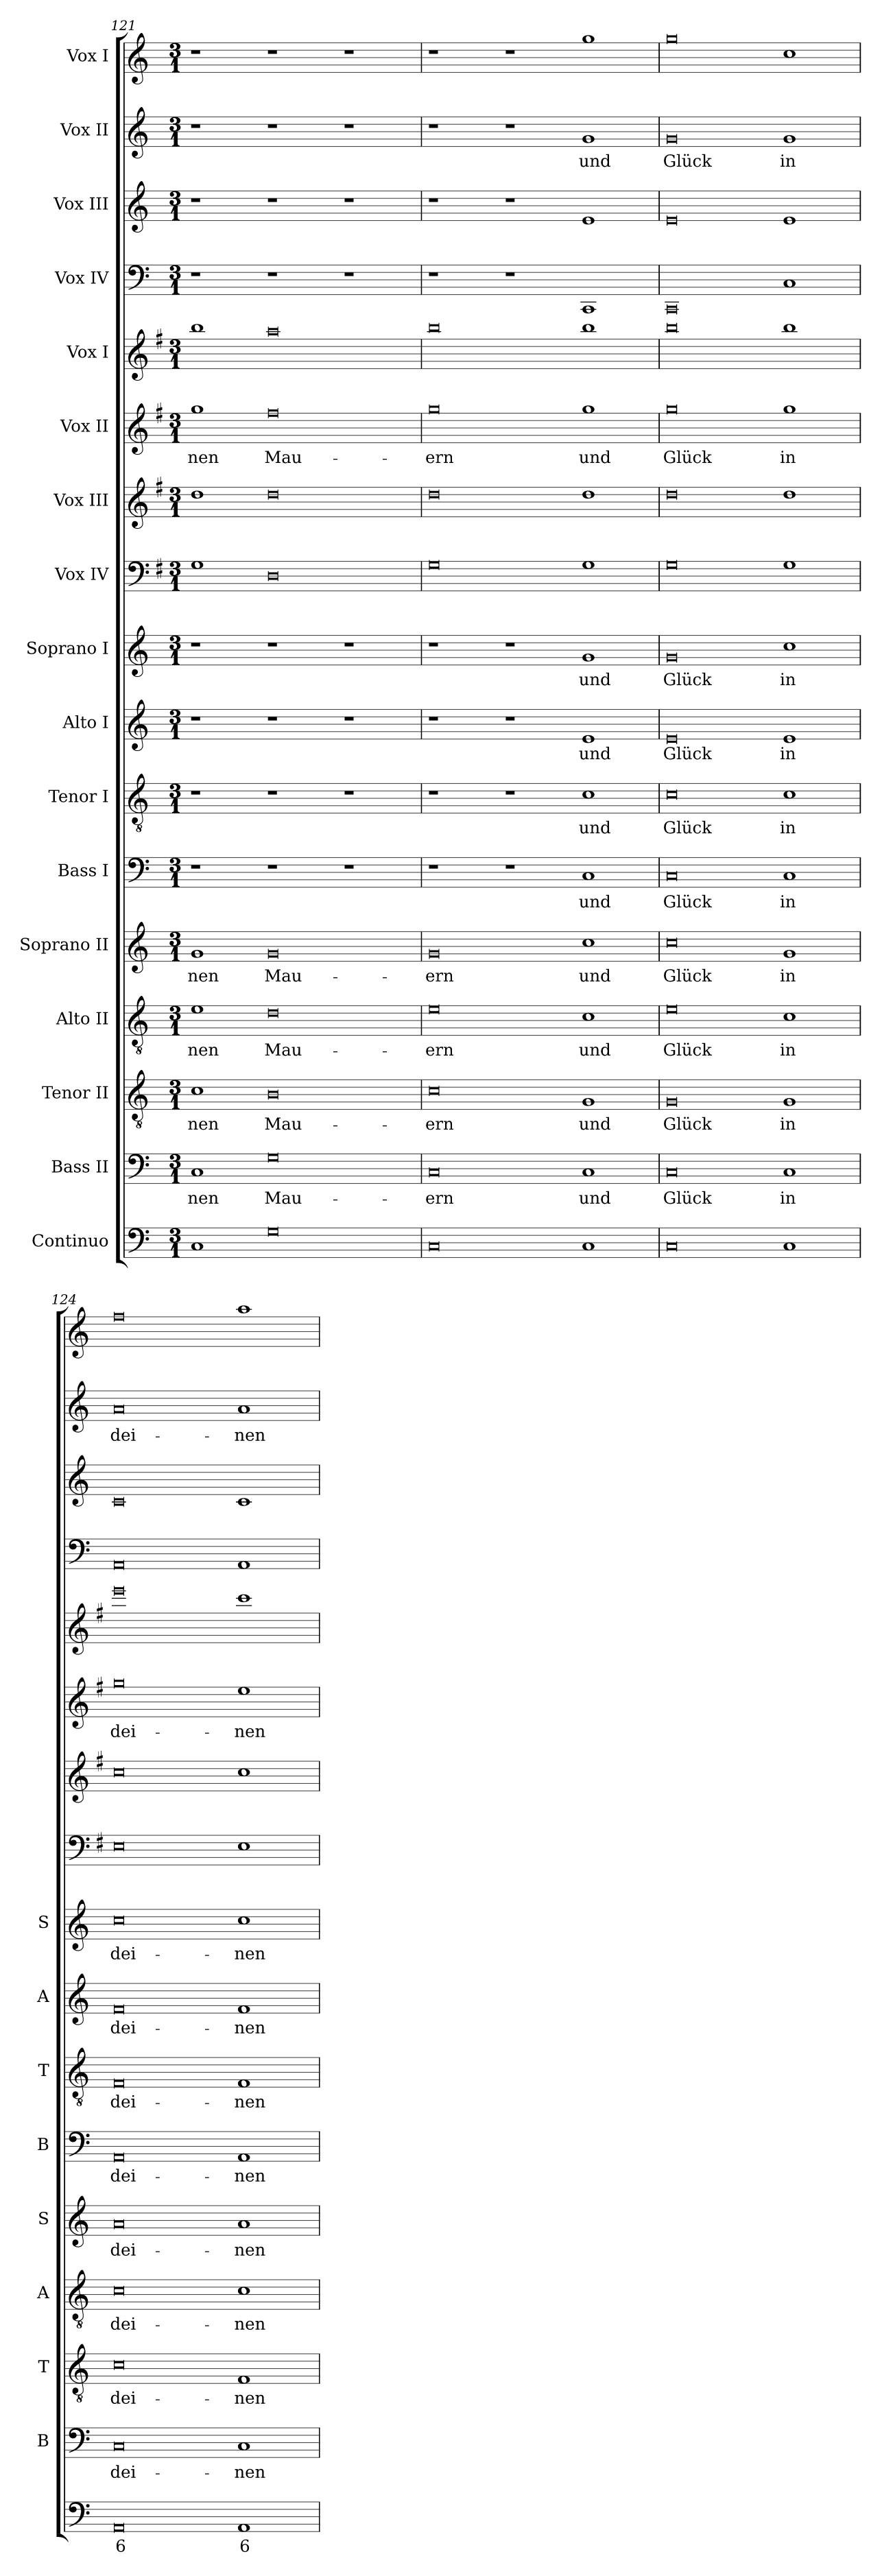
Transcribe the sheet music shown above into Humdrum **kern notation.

**kern	**text	**kern	**text	**kern	**text	**kern	**text	**kern	**text	**kern	**text	**kern	**text	**kern	**text	**kern	**text	**kern	**kern	**kern	**text	**kern	**kern	**kern	**kern	**text	**kern
*part17	*part17	*part16	*part16	*part15	*part15	*part14	*part14	*part13	*part13	*part12	*part12	*part11	*part11	*part10	*part10	*part9	*part9	*part8	*part7	*part6	*part6	*part5	*part4	*part3	*part2	*part2	*part1
*staff17	*staff17	*staff16	*staff16	*staff15	*staff15	*staff14	*staff14	*staff13	*staff13	*staff12	*staff12	*staff11	*staff11	*staff10	*staff10	*staff9	*staff9	*staff8	*staff7	*staff6	*staff6	*staff5	*staff4	*staff3	*staff2	*staff2	*staff1
*I"Continuo	*	*I"Bass II	*	*I"Tenor II	*	*I"Alto II	*	*I"Soprano II	*	*I"Bass I	*	*I"Tenor I	*	*I"Alto I	*	*I"Soprano I	*	*I"Vox IV	*I"Vox III	*I"Vox II	*	*I"Vox I	*I"Vox IV	*I"Vox III	*I"Vox II	*	*I"Vox I
*	*	*I'B	*	*I'T	*	*I'A	*	*I'S	*	*I'B	*	*I'T	*	*I'A	*	*I'S	*	*	*	*	*	*	*	*	*	*	*
*clefF4	*	*clefF4	*	*clefGv2	*	*clefGv2	*	*clefG2	*	*clefF4	*	*clefGv2	*	*clefG2	*	*clefG2	*	*clefF4	*clefG2	*clefG2	*	*clefG2	*clefF4	*clefG2	*clefG2	*	*clefG2
*	*	*	*	*	*	*	*	*	*	*	*	*	*	*	*	*	*	*ITrd4c7	*ITrd4c7	*ITrd4c7	*	*ITrd4c7	*	*	*	*	*
*k[]	*	*k[]	*	*k[]	*	*k[]	*	*k[]	*	*k[]	*	*k[]	*	*k[]	*	*k[]	*	*k[]	*k[]	*k[]	*	*k[]	*k[]	*k[]	*k[]	*	*k[]
*C:	*	*C:	*	*C:	*	*C:	*	*C:	*	*C:	*	*C:	*	*C:	*	*C:	*	*C:	*C:	*C:	*	*C:	*C:	*C:	*C:	*	*C:
*M3/1	*	*M3/1	*	*M3/1	*	*M3/1	*	*M3/1	*	*M3/1	*	*M3/1	*	*M3/1	*	*M3/1	*	*M3/1	*M3/1	*M3/1	*	*M3/1	*M3/1	*M3/1	*M3/1	*	*M3/1
=121	=121	=121	=121	=121	=121	=121	=121	=121	=121	=121	=121	=121	=121	=121	=121	=121	=121	=121	=121	=121	=121	=121	=121	=121	=121	=121	=121
!	!	!	!LO:LY:b	!	!LO:LY:b	!	!LO:LY:b	!	!LO:LY:b	!	!	!	!	!	!	!	!	!	!	!	!LO:LY:b	!	!	!	!	!	!
1C	.	1C	-nen	1c	-nen	1e	-nen	1g	-nen	1r	.	1r	.	1r	.	1r	.	1C	1g	1cc	-nen	1ee	1r	1r	1r	.	1r
!	!	!	!LO:LY:b	!	!LO:LY:b	!	!LO:LY:b	!	!LO:LY:b	!	!	!	!	!	!	!	!	!	!	!	!LO:LY:b	!	!	!	!	!	!
0G	.	0G	Mau-	0B	Mau-	0d	Mau-	0g	Mau-	1r	.	1r	.	1r	.	1r	.	0GG	0g	0b	Mau-	0dd	1r	1r	1r	.	1r
.	.	.	.	.	.	.	.	.	.	1r	.	1r	.	1r	.	1r	.	.	.	.	.	.	1r	1r	1r	.	1r
=122	=122	=122	=122	=122	=122	=122	=122	=122	=122	=122	=122	=122	=122	=122	=122	=122	=122	=122	=122	=122	=122	=122	=122	=122	=122	=122	=122
!	!	!	!LO:LY:b	!	!LO:LY:b	!	!LO:LY:b	!	!LO:LY:b	!	!	!	!	!	!	!	!	!	!	!	!LO:LY:b	!	!	!	!	!	!
0C	.	0C	-ern	0c	-ern	0e	-ern	0g	-ern	1r	.	1r	.	1r	.	1r	.	0C	0g	0cc	-ern	0ee	1r	1r	1r	.	1r
.	.	.	.	.	.	.	.	.	.	1r	.	1r	.	1r	.	1r	.	.	.	.	.	.	1r	1r	1r	.	1r
!	!	!	!LO:LY:b	!	!LO:LY:b	!	!LO:LY:b	!	!LO:LY:b	!	!LO:LY:b	!	!LO:LY:b	!	!LO:LY:b	!	!LO:LY:b	!	!	!	!LO:LY:b	!	!	!	!	!LO:LY:b	!
1C	.	1C	und	1G	und	1c	und	1cc	und	1C	und	1c	und	1e	und	1g	und	1C	1g	1cc	und	1ee	1CC	1e	1g	und	1gg
=123	=123	=123	=123	=123	=123	=123	=123	=123	=123	=123	=123	=123	=123	=123	=123	=123	=123	=123	=123	=123	=123	=123	=123	=123	=123	=123	=123
!	!	!	!LO:LY:b	!	!LO:LY:b	!	!LO:LY:b	!	!LO:LY:b	!	!LO:LY:b	!	!LO:LY:b	!	!LO:LY:b	!	!LO:LY:b	!	!	!	!LO:LY:b	!	!	!	!	!LO:LY:b	!
0C	.	0C	Glück	0G	Glück	0e	Glück	0cc	Glück	0C	Glück	0c	Glück	0e	Glück	0g	Glück	0C	0g	0cc	Glück	0ee	0CC	0e	0g	Glück	0gg
!	!	!	!LO:LY:b	!	!LO:LY:b	!	!LO:LY:b	!	!LO:LY:b	!	!LO:LY:b	!	!LO:LY:b	!	!LO:LY:b	!	!LO:LY:b	!	!	!	!LO:LY:b	!	!	!	!	!LO:LY:b	!
1C	.	1C	in	1G	in	1c	in	1g	in	1C	in	1c	in	1e	in	1cc	in	1C	1g	1cc	in	1ee	1C	1e	1g	in	1cc
=124	=124	=124	=124	=124	=124	=124	=124	=124	=124	=124	=124	=124	=124	=124	=124	=124	=124	=124	=124	=124	=124	=124	=124	=124	=124	=124	=124
!	!LO:LY:b	!	!LO:LY:b	!	!LO:LY:b	!	!LO:LY:b	!	!LO:LY:b	!	!LO:LY:b	!	!LO:LY:b	!	!LO:LY:b	!	!LO:LY:b	!	!	!	!LO:LY:b	!	!	!	!	!LO:LY:b	!
0AA	6	0C	dei-	0c	dei-	0c	dei-	0a	dei-	0AA	dei-	0F	dei-	0f	dei-	0cc	dei-	0AA	0f	0cc	dei-	0aa	0AA	0c	0a	dei-	0ff
!	!LO:LY:b	!	!LO:LY:b	!	!LO:LY:b	!	!LO:LY:b	!	!LO:LY:b	!	!LO:LY:b	!	!LO:LY:b	!	!LO:LY:b	!	!LO:LY:b	!	!	!	!LO:LY:b	!	!	!	!	!LO:LY:b	!
1AA	6	1C	-nen	1F	-nen	1c	-nen	1a	-nen	1AA	-nen	1F	-nen	1f	-nen	1cc	-nen	1AA	1f	1a	-nen	1ff	1AA	1c	1a	-nen	1aa
=	=	=	=	=	=	=	=	=	=	=	=	=	=	=	=	=	=	=	=	=	=	=	=	=	=	=	=
*-	*-	*-	*-	*-	*-	*-	*-	*-	*-	*-	*-	*-	*-	*-	*-	*-	*-	*-	*-	*-	*-	*-	*-	*-	*-	*-	*-
